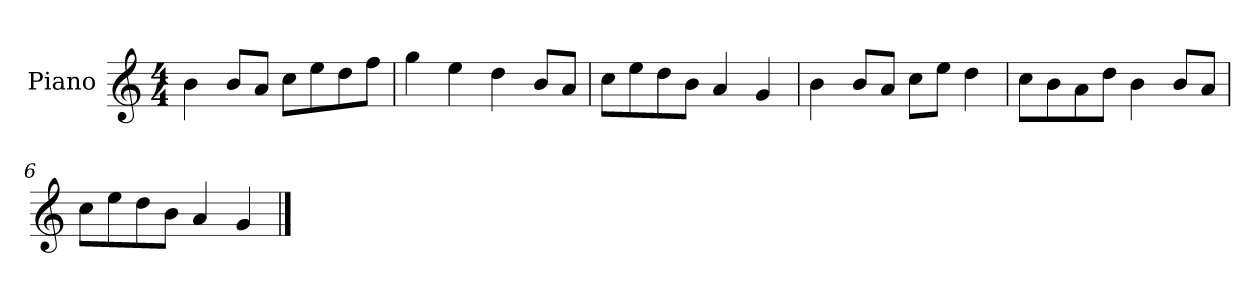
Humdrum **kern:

**kern
*part1
*staff1
*I"Piano
*I'P-no
*clefG2
*k[]
*M4/4
*MM90
=1
4b\
8b/L
8a/J
8cc\L
8ee\
8dd\
8ff\J
=2
4gg\
4ee\
4dd\
8b/L
8a/J
=3
8cc\L
8ee\
8dd\
8b\J
4a/
4g/
=4
4b\
8b/L
8a/J
8cc\L
8ee\J
4dd\
=5
8cc\L
8b\
8a\
8dd\J
4b\
8b/L
8a/J
=6
8cc\L
8ee\
8dd\
8b\J
4a/
4g/
==
*-
